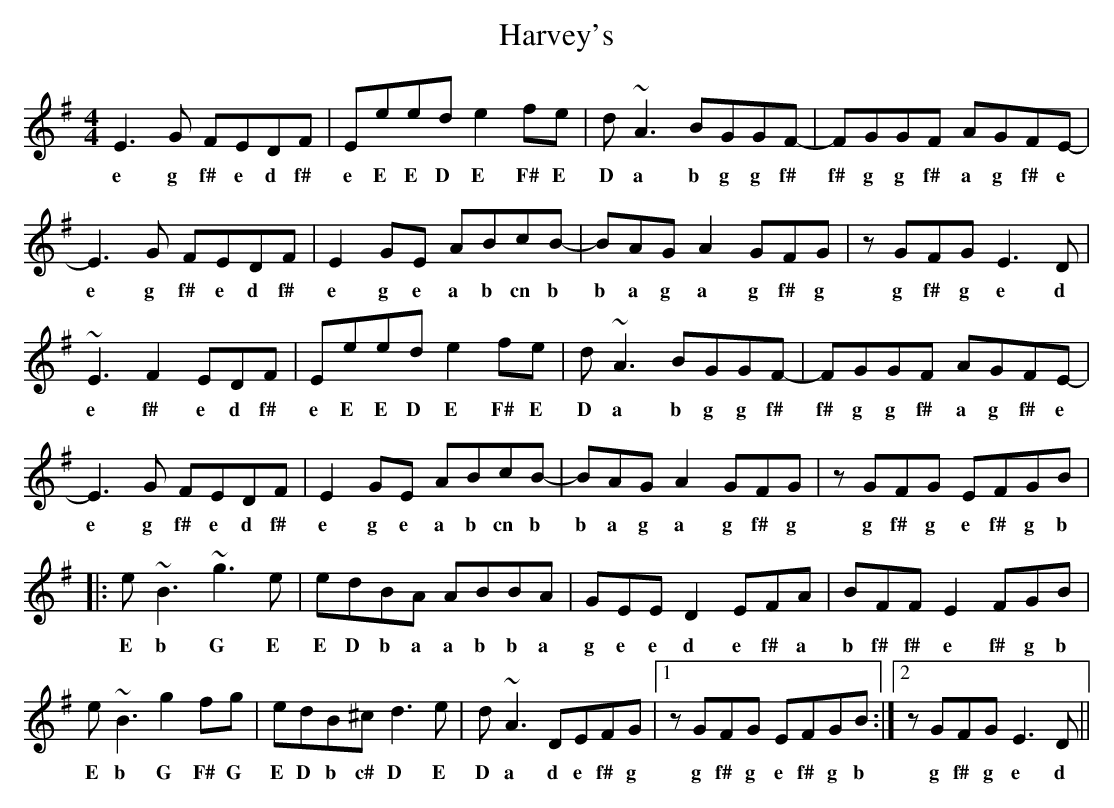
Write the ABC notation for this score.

X:1
T: Harvey's
M: 4/4
L: 1/8
K: Emin
E3G FEDF|Eeed e2fe|d~A3 BGGF-|FGGF AGFE-|
w:e g f# e d f# e E E D E F# E D a b g g f# f# g g f# a g f# e
E3G FEDF|E2 GE ABcB-|BAGA2GFG|zGFGE3D|
w:e g f# e d f# e g e a b cn b b a g a g f# g g f# g e d
~E3F2EDF|Eeed e2fe|d~A3 BGGF-|FGGF AGFE-|
w:e f# e d f# e E E D E F# E D a b g g f# f# g g f# a g f# e
E3G FEDF|E2GE ABcB-|BAGA2 GFG|zGFG EFGB|
w:e g f# e d f# e g e a b cn b b a g a g f# g g f# g e f# g b
|:e~B3 ~g3e|edBA ABBA|GEED2EFA|BFFE2FGB|
w:E b G E E D b a a b b a g e e d e f# a b f# f# e f# g b
e~B3 g2fg|edB^cd3e|d~A3 DEFG|1 zGFG EFGB:|2 zGFG E3D||
w:E b G F# G E D b c# D E D a d e f# g g f# g e f# g b g f# g e d
